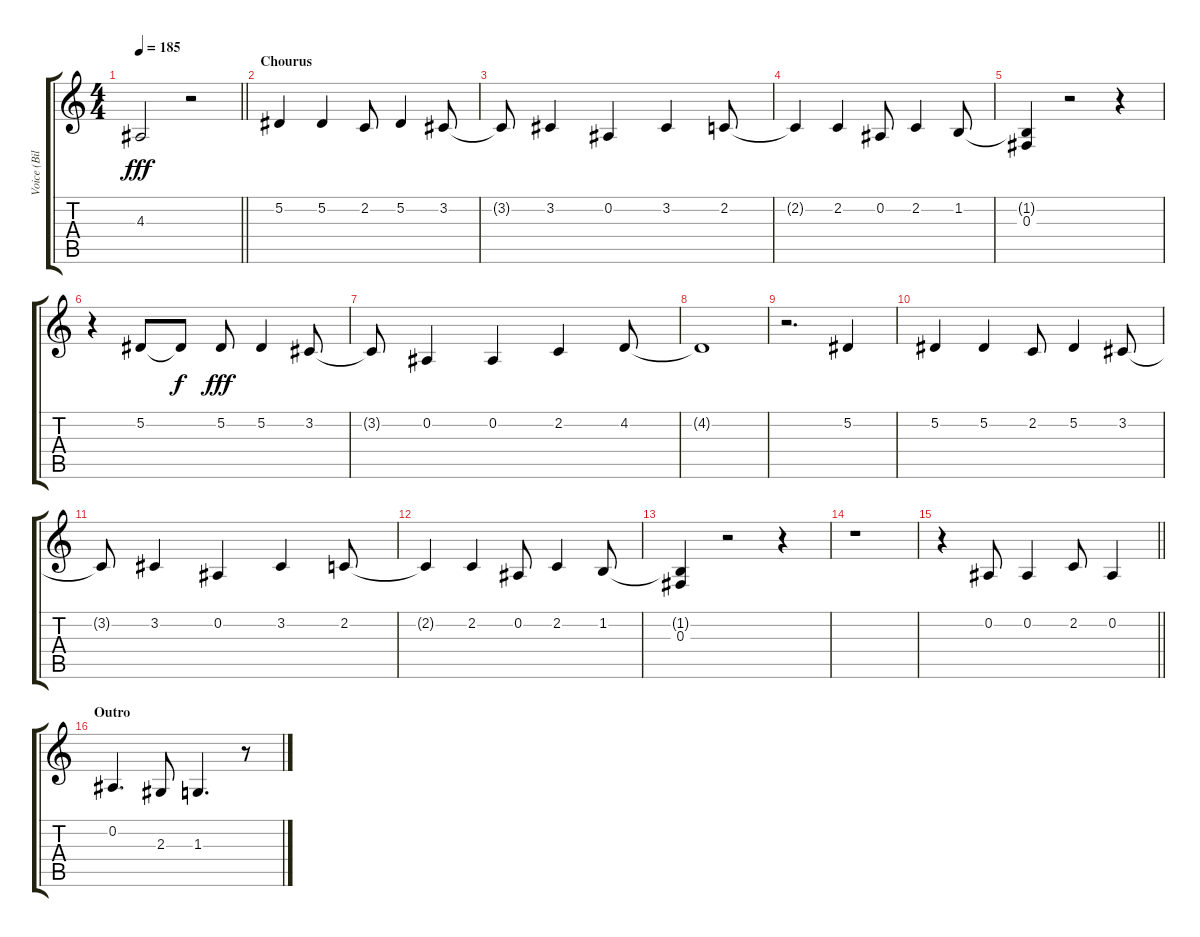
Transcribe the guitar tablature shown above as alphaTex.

\track ("Voice (Billie Joe)" "Voice (Bil") {instrument lead6voice}
\staff {score tabs}
\tuning (Eb4 Bb3 Gb3 Db3 Ab2 Eb2) {hide}
\ts (4 4)
\tempo 185
\clef g2
\barLineRight lightlight
\ks c
4.3{t}.2{dy fff} r.2 |
\section ("" "Chourus")
5.2.4 5.2.4 2.2.8 5.2.4 3.2.8 |
3.2{t}.8 3.2.4 0.2.4 3.2.4 2.2.8 |
2.2{t}.4 2.2.4 0.2.8 2.2.4 1.2.8 |
(1.2{t} 0.3).4 r.2 r.4 |
r.4 5.2.8 5.2{t}.8{dy f} 5.2.8{dy fff} 5.2.4 3.2.8 |
3.2{t}.8 0.2.4 0.2.4 2.2.4 4.2.8 |
4.2{t}.1 |
r.2{d} 5.2.4 |
5.2.4 5.2.4 2.2.8 5.2.4 3.2.8 |
3.2{t}.8 3.2.4 0.2.4 3.2.4 2.2.8 |
2.2{t}.4 2.2.4 0.2.8 2.2.4 1.2.8 |
(1.2{t} 0.3).4 r.2 r.4 |
r.1 |
\barLineRight lightlight
r.4 0.2.8 0.2.4 2.2.8 0.2.4 |
\section ("" "Outro")
0.2.4{d} 2.3.8 1.3.4{d} r.8
